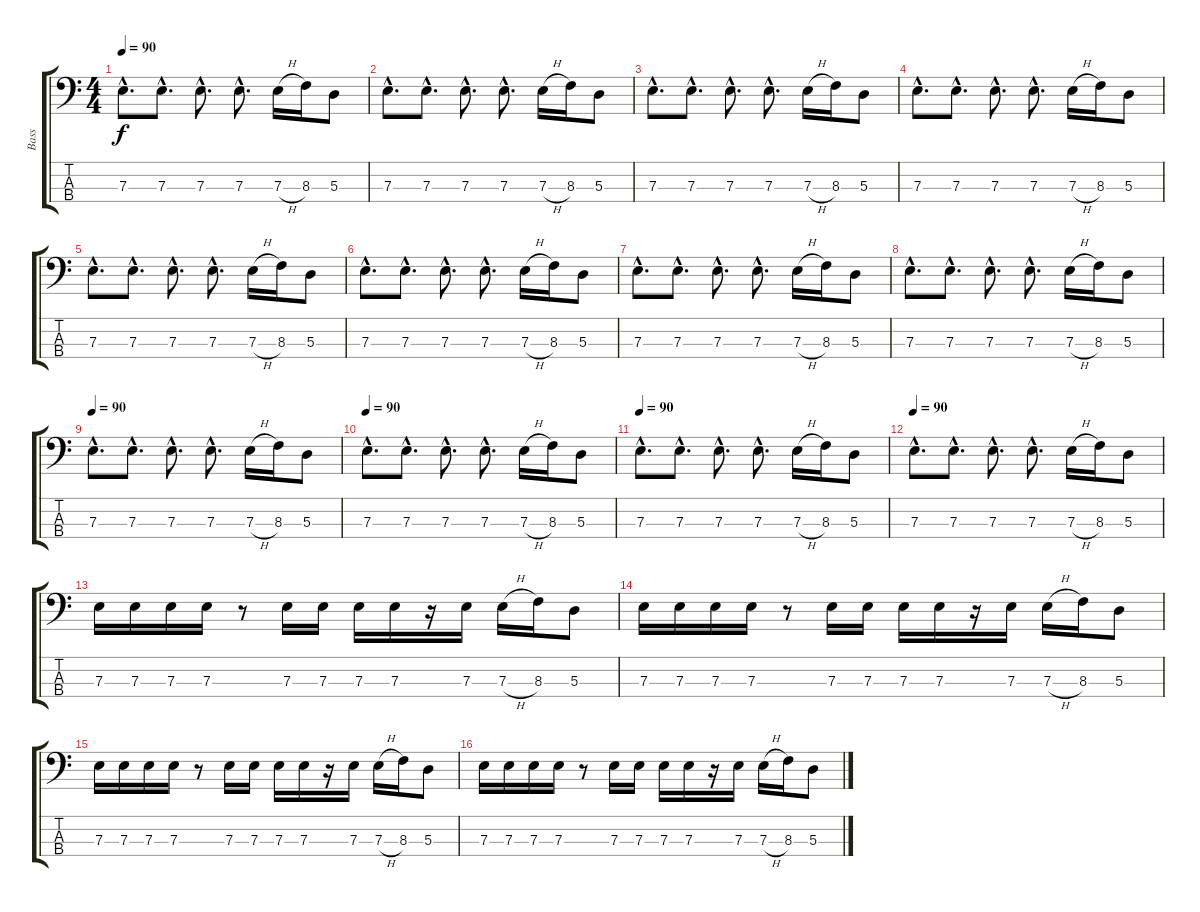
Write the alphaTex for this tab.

\track ("Bass" "Bass") {instrument electricbasspick}
\staff {score tabs}
\tuning (G2 D2 A1 D1) {hide}
\ts (4 4)
\tempo 90
\clef f4
\ks c
7.3{hac}.8{d dy f volume 9} 7.3{hac}.8{d} 7.3{hac}.8{d} 7.3{hac}.8{d} 7.3{h}.16 8.3.16 5.3.8 |
7.3{hac}.8{d volume 9} 7.3{hac}.8{d} 7.3{hac}.8{d} 7.3{hac}.8{d} 7.3{h}.16 8.3.16 5.3.8 |
7.3{hac}.8{d volume 9} 7.3{hac}.8{d} 7.3{hac}.8{d} 7.3{hac}.8{d} 7.3{h}.16 8.3.16 5.3.8 |
7.3{hac}.8{d volume 9} 7.3{hac}.8{d} 7.3{hac}.8{d} 7.3{hac}.8{d} 7.3{h}.16 8.3.16 5.3.8 |
7.3{hac}.8{d volume 9} 7.3{hac}.8{d} 7.3{hac}.8{d} 7.3{hac}.8{d} 7.3{h}.16 8.3.16 5.3.8 |
7.3{hac}.8{d volume 9} 7.3{hac}.8{d} 7.3{hac}.8{d} 7.3{hac}.8{d} 7.3{h}.16 8.3.16 5.3.8 |
7.3{hac}.8{d volume 9} 7.3{hac}.8{d} 7.3{hac}.8{d} 7.3{hac}.8{d} 7.3{h}.16 8.3.16 5.3.8 |
7.3{hac}.8{d volume 9} 7.3{hac}.8{d} 7.3{hac}.8{d} 7.3{hac}.8{d} 7.3{h}.16 8.3.16 5.3.8 |
\tempo 90
7.3{hac}.8{d volume 9} 7.3{hac}.8{d} 7.3{hac}.8{d} 7.3{hac}.8{d} 7.3{h}.16 8.3.16 5.3.8 |
\tempo 90
7.3{hac}.8{d volume 9} 7.3{hac}.8{d} 7.3{hac}.8{d} 7.3{hac}.8{d} 7.3{h}.16 8.3.16 5.3.8 |
\tempo 90
7.3{hac}.8{d volume 9} 7.3{hac}.8{d} 7.3{hac}.8{d} 7.3{hac}.8{d} 7.3{h}.16 8.3.16 5.3.8 |
\tempo 90
7.3{hac}.8{d volume 9} 7.3{hac}.8{d} 7.3{hac}.8{d} 7.3{hac}.8{d} 7.3{h}.16 8.3.16 5.3.8 |
7.3.16{volume 9} 7.3.16 7.3.16 7.3.16 r.8 7.3.16 7.3.16 7.3.16 7.3.16 r.16 7.3.16 7.3{h}.16 8.3.16 5.3.8 |
7.3.16{volume 9} 7.3.16 7.3.16 7.3.16 r.8 7.3.16 7.3.16 7.3.16 7.3.16 r.16 7.3.16 7.3{h}.16 8.3.16 5.3.8 |
7.3.16{volume 9} 7.3.16 7.3.16 7.3.16 r.8 7.3.16 7.3.16 7.3.16 7.3.16 r.16 7.3.16 7.3{h}.16 8.3.16 5.3.8 |
7.3.16{volume 9} 7.3.16 7.3.16 7.3.16 r.8 7.3.16 7.3.16 7.3.16 7.3.16 r.16 7.3.16 7.3{h}.16 8.3.16 5.3.8
